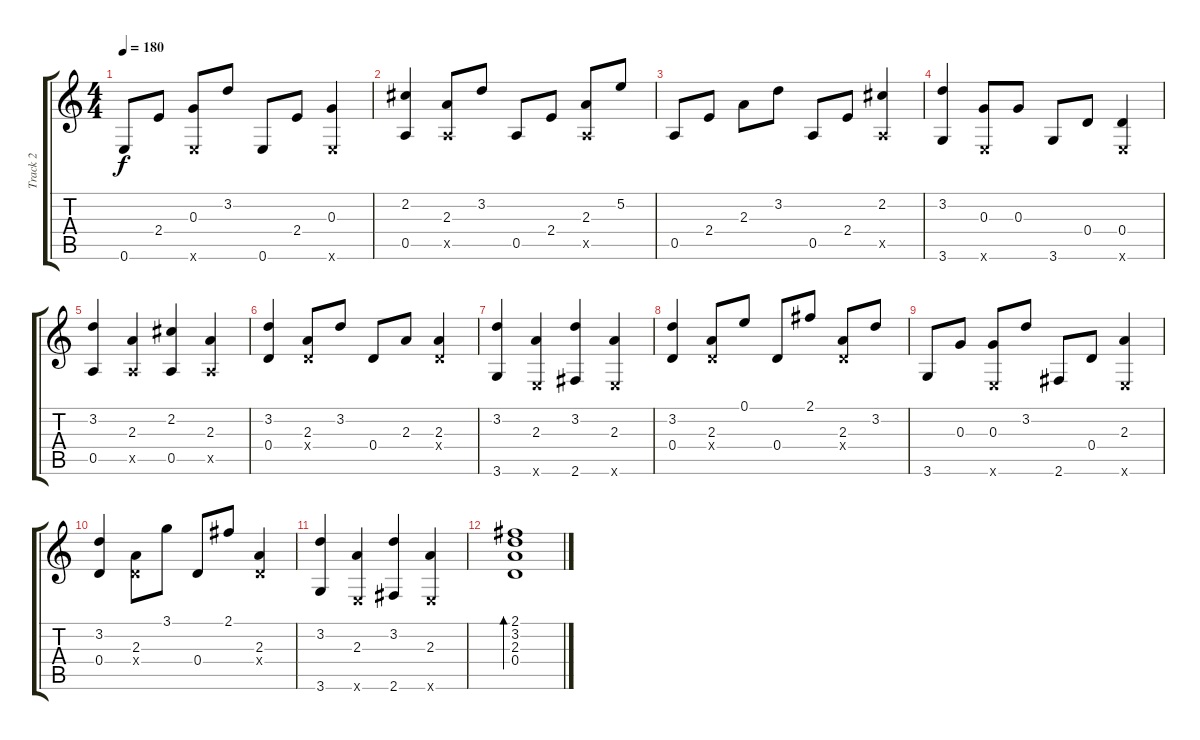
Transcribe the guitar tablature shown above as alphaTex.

\track ("Track 2" "Track 2") {instrument acousticguitarsteel}
\staff {score tabs}
\tuning (E4 B3 G3 D3 A2 E2) {hide}
\ts (4 4)
\tempo 180
\clef g2
\ks c
0.6.8{dy f} 2.4.8 (0.3 0.6{x}).8 3.2.8 0.6.8 2.4.8 (0.3 0.6{x}).4 |
(2.2 0.5).4 (2.3 0.5{x}).8 3.2.8 0.5.8 2.4.8 (2.3 0.5{x}).8 5.2.8 |
0.5.8 2.4.8 2.3.8 3.2.8 0.5.8 2.4.8 (2.2 0.5{x}).4 |
(3.2 3.6).4 (0.3 0.6{x}).8 0.3.8 3.6.8 0.4.8 (0.4 0.6{x}).4 |
(3.2 0.5).4 (2.3 0.5{x}).4 (2.2 0.5).4 (2.3 0.5{x}).4 |
(3.2 0.4).4 (2.3 0.4{x}).8 3.2.8 0.4.8 2.3.8 (2.3 0.4{x}).4 |
(3.2 3.6).4 (2.3 0.6{x}).4 (3.2 2.6).4 (2.3 0.6{x}).4 |
(3.2 0.4).4 (2.3 0.4{x}).8 0.1.8 0.4.8 2.1.8 (2.3 0.4{x}).8 3.2.8 |
3.6.8 0.3.8 (0.3 0.6{x}).8 3.2.8 2.6.8 0.4.8 (2.3 0.6{x}).4 |
(3.2 0.4).4 (2.3 0.4{x}).8 3.1.8 0.4.8 2.1.8 (2.3 0.4{x}).4 |
(3.2 3.6).4 (2.3 0.6{x}).4 (3.2 2.6).4 (2.3 0.6{x}).4 |
(2.1 3.2 2.3 0.4).1{bd 120}
